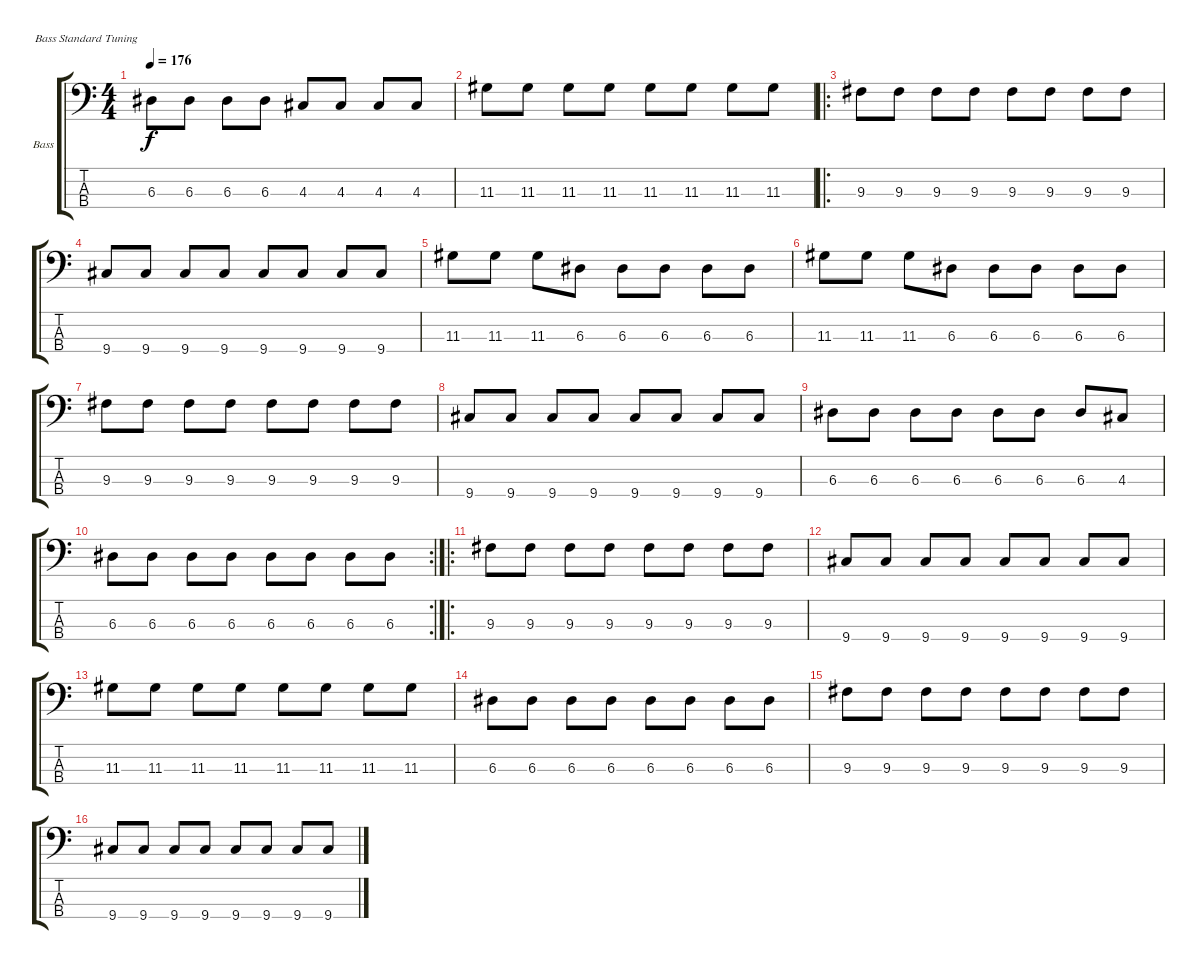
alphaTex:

\defaultSystemsLayout 4
\bracketExtendMode groupsimilarinstruments
\firstSystemTrackNameOrientation horizontal
\otherSystemsTrackNameOrientation horizontal
\track ("Bass" "Bass") {instrument electricbassfinger}
\staff {score tabs}
\tuning (G2 D2 A1 E1)
\ts (4 4)
\tempo 176
\clef f4
\scale
0.333333
\ks c
6.3.8{dy f} 6.3.8 6.3.8 6.3.8 4.3.8 4.3.8 4.3.8 4.3.8 |
\scale
0.333333 11.3.8 11.3.8 11.3.8 11.3.8 11.3.8 11.3.8 11.3.8 11.3.8 |
\ro
\scale
0.374359 9.3.8 9.3.8 9.3.8 9.3.8 9.3.8 9.3.8 9.3.8 9.3.8 |
\scale
0.312821 9.4.8 9.4.8 9.4.8 9.4.8 9.4.8 9.4.8 9.4.8 9.4.8 |
\scale
0.312821 11.3.8 11.3.8 11.3.8 6.3.8 6.3.8 6.3.8 6.3.8 6.3.8 |
\scale
0.333333 11.3.8 11.3.8 11.3.8 6.3.8 6.3.8 6.3.8 6.3.8 6.3.8 |
\scale
0.333333 9.3.8 9.3.8 9.3.8 9.3.8 9.3.8 9.3.8 9.3.8 9.3.8 |
\scale
0.333333 9.4.8 9.4.8 9.4.8 9.4.8 9.4.8 9.4.8 9.4.8 9.4.8 |
\scale
0.303483 6.3.8 6.3.8 6.3.8 6.3.8 6.3.8 6.3.8 6.3.8 4.3.8 |
\rc 2
\scale
0.333333 6.3.8 6.3.8 6.3.8 6.3.8 6.3.8 6.3.8 6.3.8 6.3.8 |
\ro
\scale
0.363184 9.3.8 9.3.8 9.3.8 9.3.8 9.3.8 9.3.8 9.3.8 9.3.8 |
\scale
0.333333 9.4.8 9.4.8 9.4.8 9.4.8 9.4.8 9.4.8 9.4.8 9.4.8 |
\scale
0.333333 11.3.8 11.3.8 11.3.8 11.3.8 11.3.8 11.3.8 11.3.8 11.3.8 |
\scale
0.333333 6.3.8 6.3.8 6.3.8 6.3.8 6.3.8 6.3.8 6.3.8 6.3.8 |
\scale
0.333333 9.3.8 9.3.8 9.3.8 9.3.8 9.3.8 9.3.8 9.3.8 9.3.8 |
\scale
0.333333 9.4.8 9.4.8 9.4.8 9.4.8 9.4.8 9.4.8 9.4.8 9.4.8
